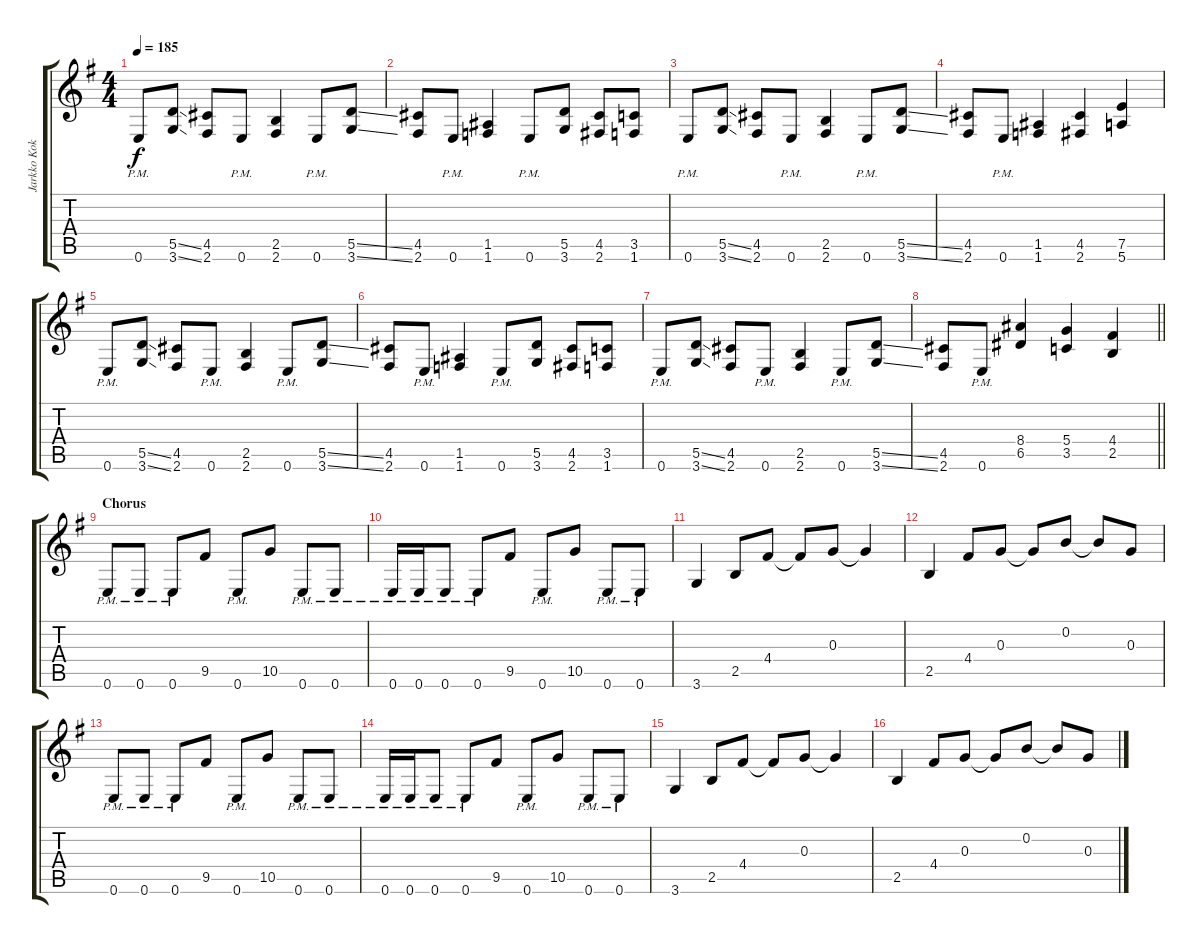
\track ("Jarkko Kokko (guitar) " "Jarkko Kok") {instrument distortionguitar}
\staff {score tabs}
\tuning (E4 B3 G3 D3 A2 E2) {hide}
\ts (4 4)
\tempo 185
\clef g2
\ks eminor
0.6{pm}.8{dy f} (5.5{ss} 3.6{ss}).8 (4.5 2.6).8 0.6{pm}.8 (2.5 2.6).4 0.6{pm}.8 (5.5{ss} 3.6{ss}).8 |
(4.5 2.6).8 0.6{pm}.8 (1.5 1.6).4 0.6{pm}.8 (5.5 3.6).8 (4.5 2.6).8 (3.5 1.6).8 |
0.6{pm}.8 (5.5{ss} 3.6{ss}).8 (4.5 2.6).8 0.6{pm}.8 (2.5 2.6).4 0.6{pm}.8 (5.5{ss} 3.6{ss}).8 |
(4.5 2.6).8 0.6{pm}.8 (1.5 1.6).4 (4.5 2.6).4 (7.5 5.6).4 |
0.6{pm}.8 (5.5{ss} 3.6{ss}).8 (4.5 2.6).8 0.6{pm}.8 (2.5 2.6).4 0.6{pm}.8 (5.5{ss} 3.6{ss}).8 |
(4.5 2.6).8 0.6{pm}.8 (1.5 1.6).4 0.6{pm}.8 (5.5 3.6).8 (4.5 2.6).8 (3.5 1.6).8 |
0.6{pm}.8 (5.5{ss} 3.6{ss}).8 (4.5 2.6).8 0.6{pm}.8 (2.5 2.6).4 0.6{pm}.8 (5.5{ss} 3.6{ss}).8 |
\barLineRight lightlight
(4.5 2.6).8 0.6{pm}.8 (8.4 6.5).4 (5.4 3.5).4 (4.4 2.5).4 |
\section ("" "Chorus")
0.6{pm}.8 0.6{pm}.8 0.6{pm}.8 9.5.8 0.6{pm}.8 10.5.8 0.6{pm}.8 0.6{pm}.8 |
0.6{pm}.16 0.6{pm}.16 0.6{pm}.8 0.6{pm}.8 9.5.8 0.6{pm}.8 10.5.8 0.6{pm}.8 0.6{pm}.8 |
3.6.4 2.5.8 4.4.8 4.4{t}.8 0.3.8 0.3{t}.4 |
2.5.4 4.4.8 0.3.8 0.3{t}.8 0.2.8 0.2{t}.8 0.3.8 |
0.6{pm}.8 0.6{pm}.8 0.6{pm}.8 9.5.8 0.6{pm}.8 10.5.8 0.6{pm}.8 0.6{pm}.8 |
0.6{pm}.16 0.6{pm}.16 0.6{pm}.8 0.6{pm}.8 9.5.8 0.6{pm}.8 10.5.8 0.6{pm}.8 0.6{pm}.8 |
3.6.4 2.5.8 4.4.8 4.4{t}.8 0.3.8 0.3{t}.4 |
2.5.4 4.4.8 0.3.8 0.3{t}.8 0.2.8 0.2{t}.8 0.3.8
